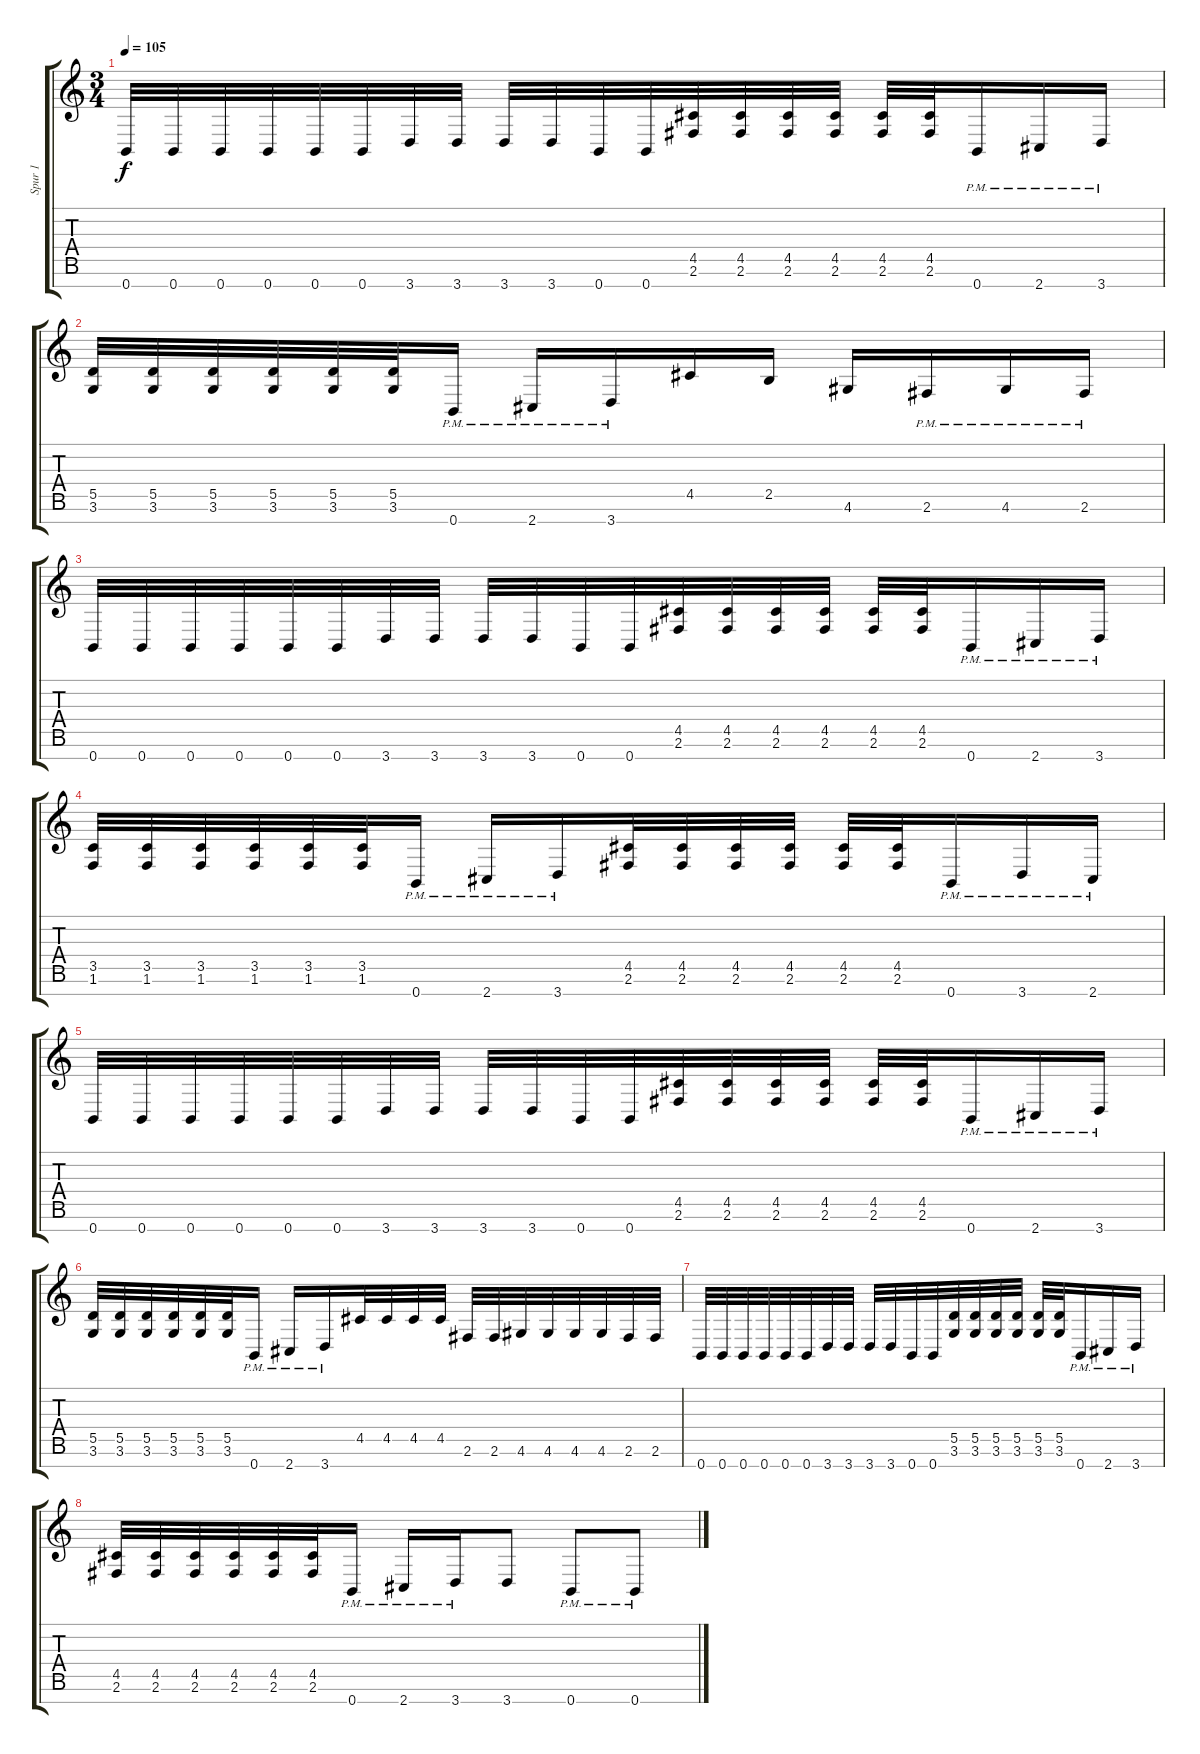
\track ("Spur 1" "Spur 1") {instrument distortionguitar}
\staff {score tabs}
\tuning (E4 B3 G3 D3 A2 E2 B1) {hide}
\ts (3 4)
\tempo 105
\clef g2
\ks c
0.7.32{dy f} 0.7.32 0.7.32 0.7.32 0.7.32 0.7.32 3.7.32 3.7.32 3.7.32 3.7.32 0.7.32 0.7.32 (4.5 2.6).32 (4.5 2.6).32 (4.5 2.6).32 (4.5 2.6).32 (4.5 2.6).32 (4.5 2.6).32 0.7{pm}.16 2.7{pm}.16 3.7{pm}.16 |
(5.5 3.6).32 (5.5 3.6).32 (5.5 3.6).32 (5.5 3.6).32 (5.5 3.6).32 (5.5 3.6).32 0.7{pm}.16 2.7{pm}.16 3.7{pm}.16 4.5.16 2.5.16 4.6.16 2.6{pm}.16 4.6{pm}.16 2.6{pm}.16 |
0.7.32 0.7.32 0.7.32 0.7.32 0.7.32 0.7.32 3.7.32 3.7.32 3.7.32 3.7.32 0.7.32 0.7.32 (4.5 2.6).32 (4.5 2.6).32 (4.5 2.6).32 (4.5 2.6).32 (4.5 2.6).32 (4.5 2.6).32 0.7{pm}.16 2.7{pm}.16 3.7{pm}.16 |
(3.5 1.6).32 (3.5 1.6).32 (3.5 1.6).32 (3.5 1.6).32 (3.5 1.6).32 (3.5 1.6).32 0.7{pm}.16 2.7{pm}.16 3.7{pm}.16 (4.5 2.6).32 (4.5 2.6).32 (4.5 2.6).32 (4.5 2.6).32 (4.5 2.6).32 (4.5 2.6).32 0.7{pm}.16 3.7{pm}.16 2.7{pm}.16 |
0.7.32 0.7.32 0.7.32 0.7.32 0.7.32 0.7.32 3.7.32 3.7.32 3.7.32 3.7.32 0.7.32 0.7.32 (4.5 2.6).32 (4.5 2.6).32 (4.5 2.6).32 (4.5 2.6).32 (4.5 2.6).32 (4.5 2.6).32 0.7{pm}.16 2.7{pm}.16 3.7{pm}.16 |
(5.5 3.6).32 (5.5 3.6).32 (5.5 3.6).32 (5.5 3.6).32 (5.5 3.6).32 (5.5 3.6).32 0.7{pm}.16 2.7{pm}.16 3.7{pm}.16 4.5.32 4.5.32 4.5.32 4.5.32 2.6.32 2.6.32 4.6.32 4.6.32 4.6.32 4.6.32 2.6.32 2.6.32 |
0.7.32 0.7.32 0.7.32 0.7.32 0.7.32 0.7.32 3.7.32 3.7.32 3.7.32 3.7.32 0.7.32 0.7.32 (5.5 3.6).32 (5.5 3.6).32 (5.5 3.6).32 (5.5 3.6).32 (5.5 3.6).32 (5.5 3.6).32 0.7{pm}.16 2.7{pm}.16 3.7{pm}.16 |
(4.5 2.6).32 (4.5 2.6).32 (4.5 2.6).32 (4.5 2.6).32 (4.5 2.6).32 (4.5 2.6).32 0.7{pm}.16 2.7{pm}.16 3.7{pm}.16 3.7.8 0.7{pm}.8 0.7{pm}.8
